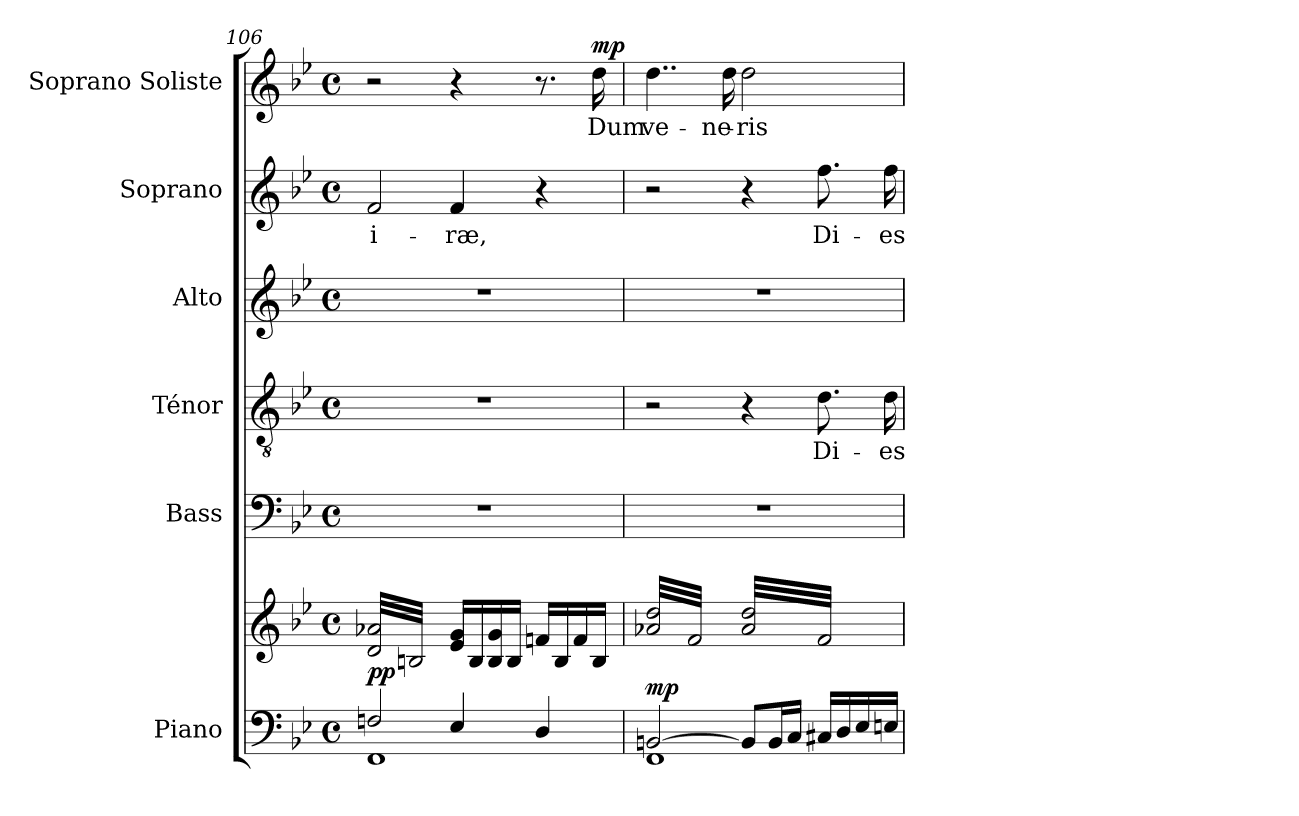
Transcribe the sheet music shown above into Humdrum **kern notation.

**kern	**kern	**dynam	**kern	**kern	**text	**kern	**kern	**text	**kern	**text	**dynam
*part6	*part6	*part6	*part5	*part4	*part4	*part3	*part2	*part2	*part1	*part1	*part1
*staff7	*staff6	*staff6/7	*staff5	*staff4	*staff4	*staff3	*staff2	*staff2	*staff1	*staff1	*staff1
*I"Piano	*	*	*I"Bass	*I"Ténor	*	*I"Alto	*I"Soprano	*	*I"Soprano Soliste	*	*
*I'Pno.	*	*	*I'B.	*I'T.	*	*I'A.	*I'S.	*	*	*	*
*clefF4	*clefG2	*	*clefF4	*clefGv2	*	*clefG2	*clefG2	*	*clefG2	*	*
*	*	*	*	*	*	*	*ITrd2c3	*	*	*	*
*k[b-e-]	*k[b-e-]	*	*k[b-e-]	*k[b-e-]	*	*k[b-e-]	*k[f#]	*	*k[b-e-]	*	*
*M4/4	*M4/4	*	*M4/4	*M4/4	*	*M4/4	*M4/4	*	*M4/4	*	*
*met(c)	*met(c)	*	*met(c)	*met(c)	*	*met(c)	*met(c)	*	*met(c)	*	*
=106	=106	=106	=106	=106	=106	=106	=106	=106	=106	=106	=106
*^	*	*	*	*	*	*	*	*	*	*	*
!	!	!	!LO:DY:a=2	!	!	!	!	!	!	!	!	!
*	*	*tremolo	*	*	*	*	*	*	*	*	*	*
2Fn/	1FF	(32d/ 32a-X/LLL	pp	1r	1r	.	1r	2di/	i-	2r	.	.
.	.	32Bn/)	.	.	.	.	.	.	.	.	.	.
.	.	32d/ 32a-X/	.	.	.	.	.	.	.	.	.	.
.	.	32Bn/)	.	.	.	.	.	.	.	.	.	.
.	.	32d/ 32a-X/	.	.	.	.	.	.	.	.	.	.
.	.	32Bn/)	.	.	.	.	.	.	.	.	.	.
.	.	32d/ 32a-X/	.	.	.	.	.	.	.	.	.	.
.	.	32Bn/)	.	.	.	.	.	.	.	.	.	.
.	.	32d/ 32a-X/	.	.	.	.	.	.	.	.	.	.
.	.	32Bn/)	.	.	.	.	.	.	.	.	.	.
.	.	32d/ 32a-X/	.	.	.	.	.	.	.	.	.	.
.	.	32Bn/)	.	.	.	.	.	.	.	.	.	.
.	.	32d/ 32a-X/	.	.	.	.	.	.	.	.	.	.
.	.	32Bn/)	.	.	.	.	.	.	.	.	.	.
.	.	32d/ 32a-X/	.	.	.	.	.	.	.	.	.	.
.	.	32Bn/)JJJ	.	.	.	.	.	.	.	.	.	.
*	*	*Xtremolo	*	*	*	*	*	*	*	*	*	*
4E-/	.	16e-/ 16g/LL	.	.	.	.	.	4di/	-ræ,	4r	.	.
.	.	.	.	.	.	.	.	.	.	.	.	.
.	.	16B/	.	.	.	.	.	.	.	.	.	.
.	.	.	.	.	.	.	.	.	.	.	.	.
.	.	16B/ 16g/	.	.	.	.	.	.	.	.	.	.
.	.	.	.	.	.	.	.	.	.	.	.	.
.	.	16B/JJ	.	.	.	.	.	.	.	.	.	.
.	.	.	.	.	.	.	.	.	.	.	.	.
4D/	.	16fn/LL	.	.	.	.	.	4r	.	8.r	.	.
.	.	16B/	.	.	.	.	.	.	.	.	.	.
.	.	16f/	.	.	.	.	.	.	.	.	.	.
!	!	!	!	!	!	!	!	!	!	!	!	!LO:DY:a
.	.	16B/JJ	.	.	.	.	.	.	.	16dd\	Dum	mp
=107	=107	=107	=107	=107	=107	=107	=107	=107	=107	=107	=107	=107
!	!	!	!LO:DY:a=2	!	!	!	!	!	!	!	!	!
*	*	*tremolo	*	*	*	*	*	*	*	*	*	*
[2BBn/	1FF	(32a-X/ 32dd/LLL	mp	1r	2r	.	1r	2r	.	4..dd\	ve-	.
.	.	32f/)	.	.	.	.	.	.	.	.	.	.
.	.	32a-X/ 32dd/	.	.	.	.	.	.	.	.	.	.
.	.	32f/)	.	.	.	.	.	.	.	.	.	.
.	.	32a-X/ 32dd/	.	.	.	.	.	.	.	.	.	.
.	.	32f/)	.	.	.	.	.	.	.	.	.	.
.	.	32a-X/ 32dd/	.	.	.	.	.	.	.	.	.	.
.	.	32f/)	.	.	.	.	.	.	.	.	.	.
.	.	32a-X/ 32dd/	.	.	.	.	.	.	.	.	.	.
.	.	32f/)	.	.	.	.	.	.	.	.	.	.
.	.	32a-X/ 32dd/	.	.	.	.	.	.	.	.	.	.
.	.	32f/)	.	.	.	.	.	.	.	.	.	.
.	.	32a-X/ 32dd/	.	.	.	.	.	.	.	.	.	.
.	.	32f/)	.	.	.	.	.	.	.	.	.	.
.	.	32a-X/ 32dd/	.	.	.	.	.	.	.	16dd\	-ne-	.
.	.	32f/)JJJ	.	.	.	.	.	.	.	.	.	.
8BB/L]	.	(32a-/ 32dd/LLL	.	.	4r	.	.	4r	.	2dd\	-ris	.
.	.	32f/)	.	.	.	.	.	.	.	.	.	.
.	.	32a-/ 32dd/	.	.	.	.	.	.	.	.	.	.
.	.	32f/)	.	.	.	.	.	.	.	.	.	.
16BB/L	.	32a-/ 32dd/	.	.	.	.	.	.	.	.	.	.
.	.	32f/)	.	.	.	.	.	.	.	.	.	.
16C/JJ	.	32a-/ 32dd/	.	.	.	.	.	.	.	.	.	.
.	.	32f/)	.	.	.	.	.	.	.	.	.	.
16C#X/LL	.	32a-/ 32dd/	.	.	8.d\	Di-	.	8.ddi\	Di-	.	.	.
.	.	32f/)	.	.	.	.	.	.	.	.	.	.
16D/	.	32a-/ 32dd/	.	.	.	.	.	.	.	.	.	.
.	.	32f/)	.	.	.	.	.	.	.	.	.	.
16E-/	.	32a-/ 32dd/	.	.	.	.	.	.	.	.	.	.
.	.	32f/)	.	.	.	.	.	.	.	.	.	.
16En/JJ	.	32a-/ 32dd/	.	.	16d\	-es	.	16ddi\	-es	.	.	.
.	.	32f/)JJJ	.	.	.	.	.	.	.	.	.	.
*	*	*Xtremolo	*	*	*	*	*	*	*	*	*	*
.	.	.	.	.	.	.	.	.	.	.	.	.
.	.	.	.	.	.	.	.	.	.	.	.	.
.	.	.	.	.	.	.	.	.	.	.	.	.
.	.	.	.	.	.	.	.	.	.	.	.	.
.	.	.	.	.	.	.	.	.	.	.	.	.
.	.	.	.	.	.	.	.	.	.	.	.	.
.	.	.	.	.	.	.	.	.	.	.	.	.
.	.	.	.	.	.	.	.	.	.	.	.	.
*v	*v	*	*	*	*	*	*	*	*	*	*	*
=	=	=	=	=	=	=	=	=	=	=	=
*-	*-	*-	*-	*-	*-	*-	*-	*-	*-	*-	*-
